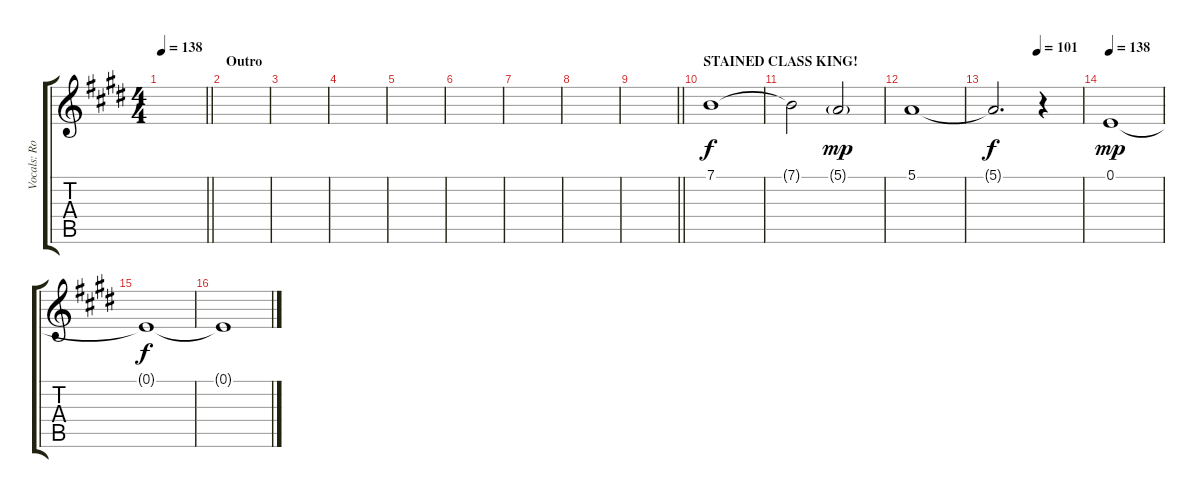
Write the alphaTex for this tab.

\track ("Vocals: Rob" "Vocals: Ro") {instrument lead2sawtooth}
\staff {score tabs}
\tuning (E4 B3 G3 D3 A2 E2) {hide}
\ts (4 4)
\tempo 138
\clef g2
\barLineRight lightlight
\ks e
|
\section ("" "Outro")
|
|
|
|
|
|
|
\barLineRight lightlight
|
\section ("" "STAINED CLASS KING!")
7.1.1 |
7.1{t}.2 5.1{g}.2{dy mp} |
5.1.1 |
\tempo (101 0.5)
5.1{t}.2{d dy f} r.4 |
\tempo 138
0.1.1{dy mp} |
0.1{t}.1{dy f} |
0.1{t}.1
